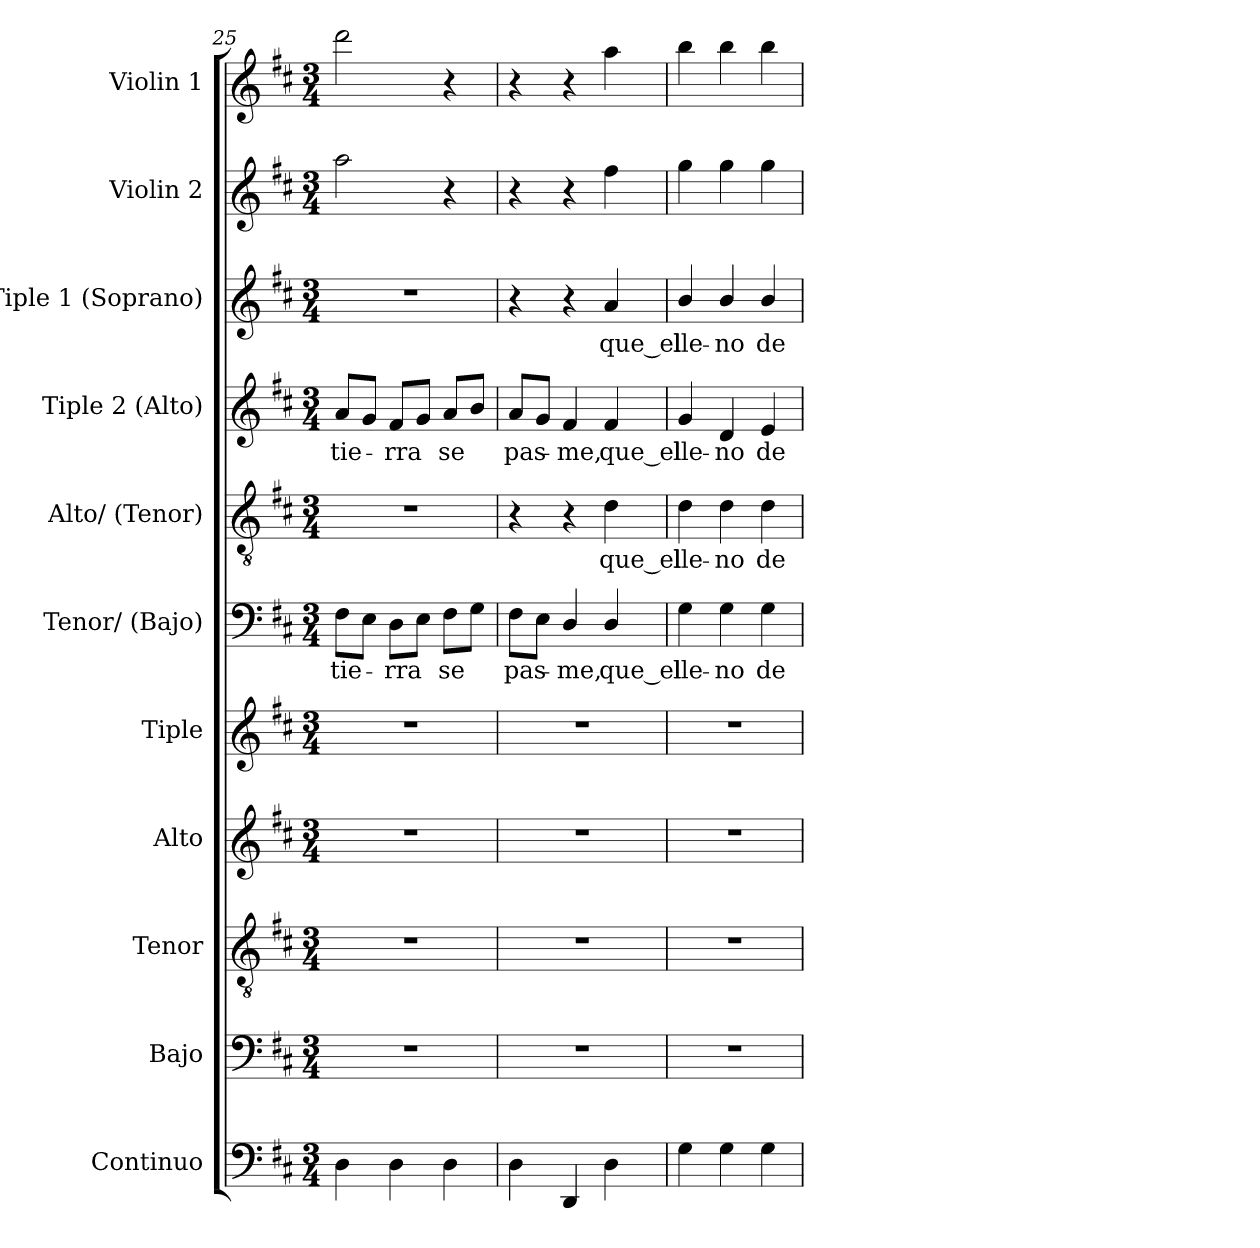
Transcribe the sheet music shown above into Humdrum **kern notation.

**kern	**kern	**kern	**kern	**kern	**kern	**text	**kern	**text	**kern	**text	**kern	**text	**kern	**kern
*part11	*part10	*part9	*part8	*part7	*part6	*part6	*part5	*part5	*part4	*part4	*part3	*part3	*part2	*part1
*staff11	*staff10	*staff9	*staff8	*staff7	*staff6	*staff6	*staff5	*staff5	*staff4	*staff4	*staff3	*staff3	*staff2	*staff1
*I"Continuo	*I"Bajo	*I"Tenor	*I"Alto	*I"Tiple	*I"Tenor/ (Bajo)	*	*I"Alto/ (Tenor)	*	*I"Tiple  2 (Alto)	*	*I"Tiple 1 (Soprano)	*	*I"Violin 2	*I"Violin 1
*	*I'B.	*I'T.	*I'A.	*	*I'B.	*	*I'T.	*	*I'A.	*	*I'S.	*	*I'Vln. 2	*I'Vln. 1
*clefF4	*clefF4	*clefGv2	*clefG2	*clefG2	*clefF4	*	*clefGv2	*	*clefG2	*	*clefG2	*	*clefG2	*clefG2
*	*	*ITrd7c12	*	*	*	*	*ITrd7c12	*	*	*	*	*	*	*
*k[f#c#]	*k[f#c#]	*k[f#c#]	*k[f#c#]	*k[f#c#]	*k[f#c#]	*	*k[f#c#]	*	*k[f#c#]	*	*k[f#c#]	*	*k[f#c#]	*k[f#c#]
*D:	*D:	*D:	*D:	*D:	*D:	*	*D:	*	*D:	*	*D:	*	*D:	*D:
*M3/4	*M3/4	*M3/4	*M3/4	*M3/4	*M3/4	*	*M3/4	*	*M3/4	*	*M3/4	*	*M3/4	*M3/4
=25	=25	=25	=25	=25	=25	=25	=25	=25	=25	=25	=25	=25	=25	=25
!	!LO:N:vis=1	!LO:N:vis=1	!LO:N:vis=1	!LO:N:vis=1	!	!	!	!	!	!	!	!	!	!
!	!	!	!	!	!	!LO:LY:b:color=#000000	!LO:N:vis=1	!	!	!	!	!	!	!
!	!	!	!	!	!	!	!	!	!	!LO:LY:b:color=#000000	!LO:N:vis=1	!	!	!
4Di\	2.r	2.r	2.r	2.r	8F#i\L	tie-	2.r	.	8ai/L	tie-	2.r	.	2aai\	2dddi\
.	.	.	.	.	8Ei\J	.	.	.	8gi/J	.	.	.	.	.
!	!	!	!	!	!	!LO:LY:b:color=#000000	!	!	!	!	!	!	!	!
!	!	!	!	!	!	!	!	!	!	!LO:LY:b:color=#000000	!	!	!	!
4Di\	.	.	.	.	8Di\L	-rra	.	.	8f#i/L	-rra	.	.	.	.
.	.	.	.	.	8Ei\J	.	.	.	8gi/J	.	.	.	.	.
!	!	!	!	!	!	!LO:LY:b:color=#000000	!	!	!	!	!	!	!	!
!	!	!	!	!	!	!	!	!	!	!LO:LY:b:color=#000000	!	!	!	!
4Di\	.	.	.	.	8F#i\L	se	.	.	8ai/L	se	.	.	4r	4r
.	.	.	.	.	8Gi\J	.	.	.	8bi/J	.	.	.	.	.
=26	=26	=26	=26	=26	=26	=26	=26	=26	=26	=26	=26	=26	=26	=26
!	!LO:N:vis=1	!LO:N:vis=1	!LO:N:vis=1	!LO:N:vis=1	!	!	!	!	!	!	!	!	!	!
!	!	!	!	!	!	!LO:LY:b:color=#000000	!	!	!	!	!	!	!	!
!	!	!	!	!	!	!	!	!	!	!LO:LY:b:color=#000000	!	!	!	!
4Di\	2.r	2.r	2.r	2.r	8F#i\L	pas-	4r	.	8ai/L	pas-	4r	.	4r	4r
.	.	.	.	.	8Ei\J	.	.	.	8gi/J	.	.	.	.	.
!	!	!	!	!	!	!LO:LY:b:color=#000000	!	!	!	!	!	!	!	!
!	!	!	!	!	!	!	!	!	!	!LO:LY:b:color=#000000	!	!	!	!
4DDi/	.	.	.	.	4Di/	-me,	4r	.	4f#i/	-me,	4r	.	4r	4r
!	!	!	!	!	!	!LO:LY:b:color=#000000	!	!	!	!	!	!	!	!
!	!	!	!	!	!	!	!	!LO:LY:b:color=#000000	!	!	!	!	!	!
!	!	!	!	!	!	!	!	!	!	!LO:LY:b:color=#000000	!	!	!	!
!	!	!	!	!	!	!	!	!	!	!	!	!LO:LY:b:color=#000000	!	!
4Di\	.	.	.	.	4Di/	que_el	4Di\	que_el	4f#i/	que_el	4ai/	que_el	4ff#i\	4aai\
=27	=27	=27	=27	=27	=27	=27	=27	=27	=27	=27	=27	=27	=27	=27
!	!LO:N:vis=1	!LO:N:vis=1	!LO:N:vis=1	!LO:N:vis=1	!	!	!	!	!	!	!	!	!	!
!	!	!	!	!	!	!LO:LY:b:color=#000000	!	!	!	!	!	!	!	!
!	!	!	!	!	!	!	!	!LO:LY:b:color=#000000	!	!	!	!	!	!
!	!	!	!	!	!	!	!	!	!	!LO:LY:b:color=#000000	!	!	!	!
!	!	!	!	!	!	!	!	!	!	!	!	!LO:LY:b:color=#000000	!	!
4Gi\	2.r	2.r	2.r	2.r	4Gi\	lle-	4Di\	lle-	4gi/	lle-	4bi/	lle-	4ggi\	4bbi\
!	!	!	!	!	!	!LO:LY:b:color=#000000	!	!	!	!	!	!	!	!
!	!	!	!	!	!	!	!	!LO:LY:b:color=#000000	!	!	!	!	!	!
!	!	!	!	!	!	!	!	!	!	!LO:LY:b:color=#000000	!	!	!	!
!	!	!	!	!	!	!	!	!	!	!	!	!LO:LY:b:color=#000000	!	!
4Gi\	.	.	.	.	4Gi\	-no	4Di\	-no	4di/	-no	4bi/	-no	4ggi\	4bbi\
!	!	!	!	!	!	!LO:LY:b:color=#000000	!	!	!	!	!	!	!	!
!	!	!	!	!	!	!	!	!LO:LY:b:color=#000000	!	!	!	!	!	!
!	!	!	!	!	!	!	!	!	!	!LO:LY:b:color=#000000	!	!	!	!
!	!	!	!	!	!	!	!	!	!	!	!	!LO:LY:b:color=#000000	!	!
4Gi\	.	.	.	.	4Gi\	de	4Di\	de	4ei/	de	4bi/	de	4ggi\	4bbi\
=	=	=	=	=	=	=	=	=	=	=	=	=	=	=
*-	*-	*-	*-	*-	*-	*-	*-	*-	*-	*-	*-	*-	*-	*-
